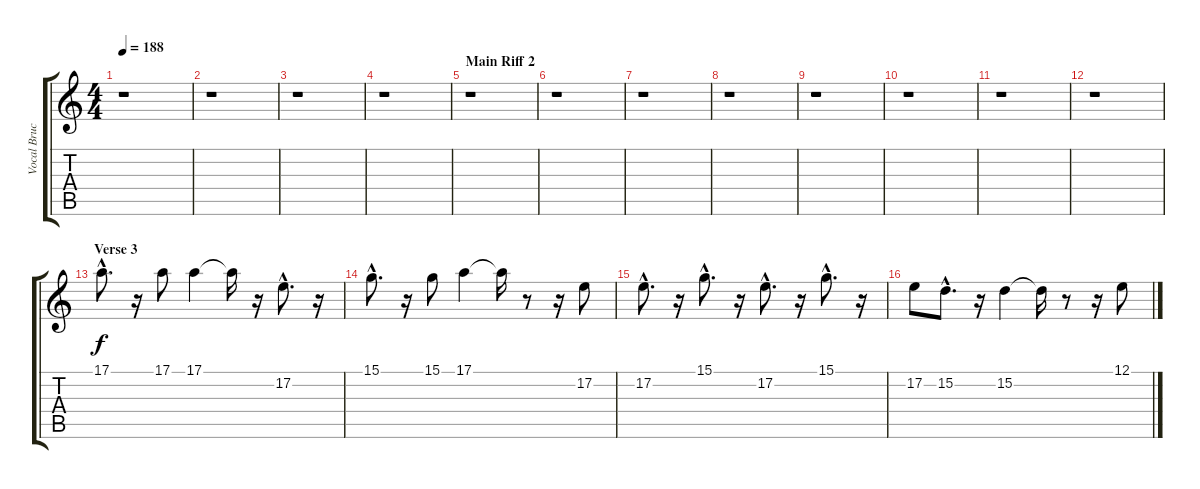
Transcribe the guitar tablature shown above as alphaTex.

\track ("Vocal Bruce Dickinson" "Vocal Bruc") {instrument synthvoice}
\staff {score tabs}
\tuning (E4 B3 G3 D3 A2 E2) {hide}
\ts (4 4)
\tempo 188
\clef g2
\ks c
r.1{dy f} |
r.1 |
r.1 |
r.1 |
\section ("" "Main Riff 2")
r.1 |
r.1 |
r.1 |
r.1 |
r.1 |
r.1 |
r.1 |
r.1 |
\section ("" "Verse 3")
17.1{hac}.8{d} r.16 17.1.8 17.1.4 17.1{t}.16 r.16 17.2{hac}.8{d} r.16 |
15.1{hac}.8{d} r.16 15.1.8 17.1.4 17.1{t}.16 r.8 r.16 17.2.8 |
17.2{hac}.8{d} r.16 15.1{hac}.8{d} r.16 17.2{hac}.8{d} r.16 15.1{hac}.8{d} r.16 |
17.2.8 15.2{hac}.8{d} r.16 15.2.4 15.2{t}.16 r.8 r.16 12.1.8
